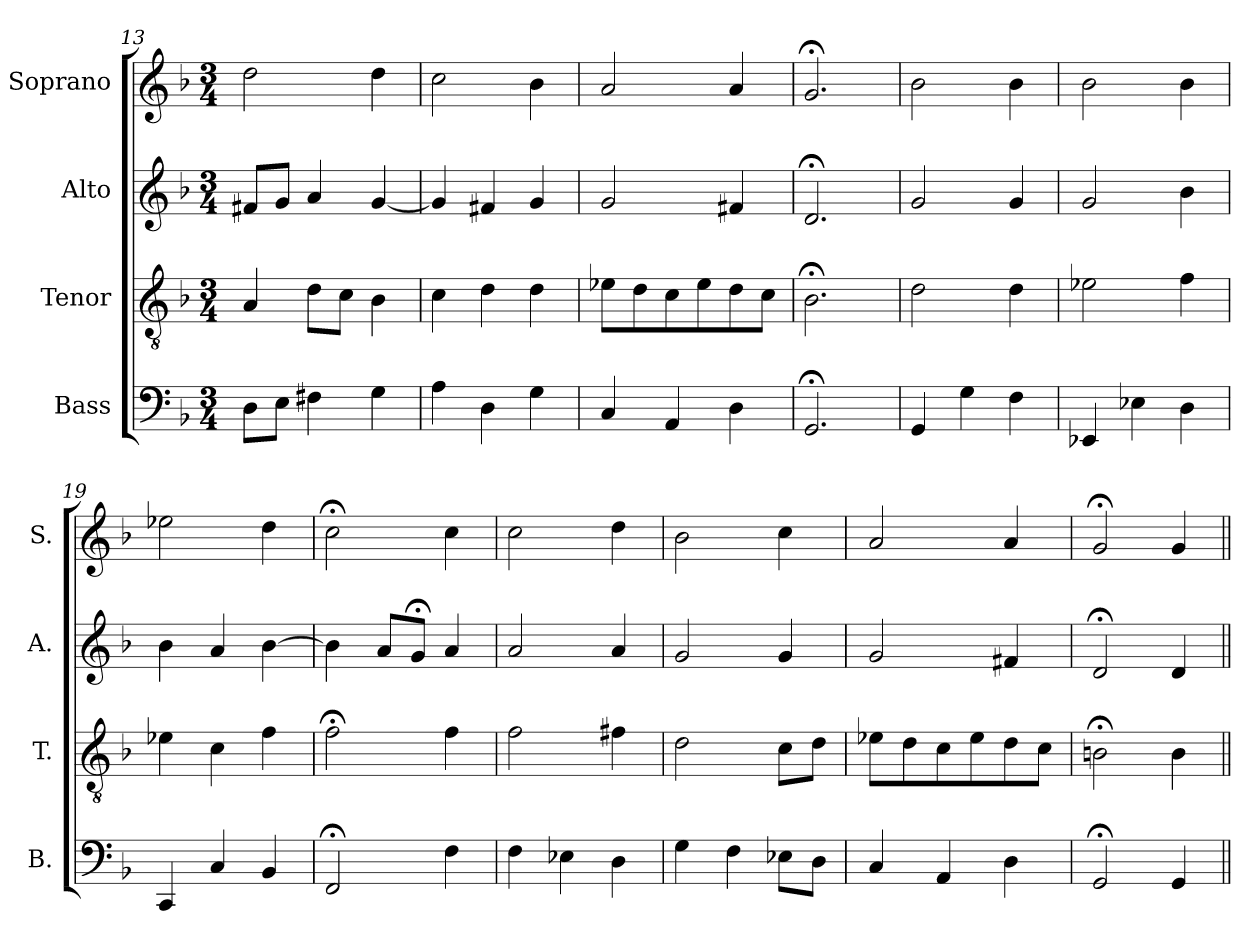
**kern	**kern	**kern	**kern
*part4	*part3	*part2	*part1
*staff4	*staff3	*staff2	*staff1
*I"Bass	*I"Tenor	*I"Alto	*I"Soprano
*I'B.	*I'T.	*I'A.	*I'S.
*clefF4	*clefGv2	*clefG2	*clefG2
*	*ITrd7c12	*	*
*k[b-]	*k[b-]	*k[b-]	*k[b-]
*F:	*F:	*F:	*F:
*M3/4	*M3/4	*M3/4	*M3/4
=13	=13	=13	=13
8D\L	4AA/	8f#X/L	2dd\
8E\J	.	8g/J	.
4F#X\	8D\L	4a/	.
.	8C\J	.	.
4G\	4BB-\	[4g/	4dd\
!!LO:PB:g=z
=14	=14	=14	=14
4A\	4C\	4g/]	2cc\
4D\	4D\	4f#X/	.
4G\	4D\	4g/	4b-\
=15	=15	=15	=15
4C/	8E-X\L	2g/	2a/
.	8D\	.	.
4AA/	8C\	.	.
.	8E-\	.	.
4D\	8D\	4f#X/	4a/
.	8C\J	.	.
=16	=16	=16	=16
2.GG;</	2.BB-;<\	2.d;</	2.g;</
=17	=17	=17	=17
4GG/	2D\	2g/	2b-\
4G\	.	.	.
4F\	4D\	4g/	4b-\
=18	=18	=18	=18
4EE-X/	2E-X\	2g/	2b-\
4E-X\	.	.	.
4D\	4F\	4b-\	4b-\
=19	=19	=19	=19
4CC/	4E-X\	4b-\	2ee-X\
4C/	4C\	4a/	.
4BB-/	4F\	[4b-\	4dd\
!!LO:LB:g=z
=20	=20	=20	=20
2FF;</	2F;<\	4b-\]	2cc;<\
.	.	8a/L	.
.	.	8g;</J	.
4F\	4F\	4a/	4cc\
=21	=21	=21	=21
4F\	2F\	2a/	2cc\
4E-X\	.	.	.
4D\	4F#X\	4a/	4dd\
=22	=22	=22	=22
4G\	2D\	2g/	2b-\
4F\	.	.	.
8E-X\L	8C\L	4g/	4cc\
8D\J	8D\J	.	.
=23	=23	=23	=23
4C/	8E-X\L	2g/	2a/
.	8D\	.	.
4AA/	8C\	.	.
.	8E-\	.	.
4D\	8D\	4f#X/	4a/
.	8C\J	.	.
=24	=24	=24	=24
2GG;</	2BBn;<\	2d;</	2g;</
4GG/	4BB\	4d/	4g/
=||	=||	=||	=||
*-	*-	*-	*-
